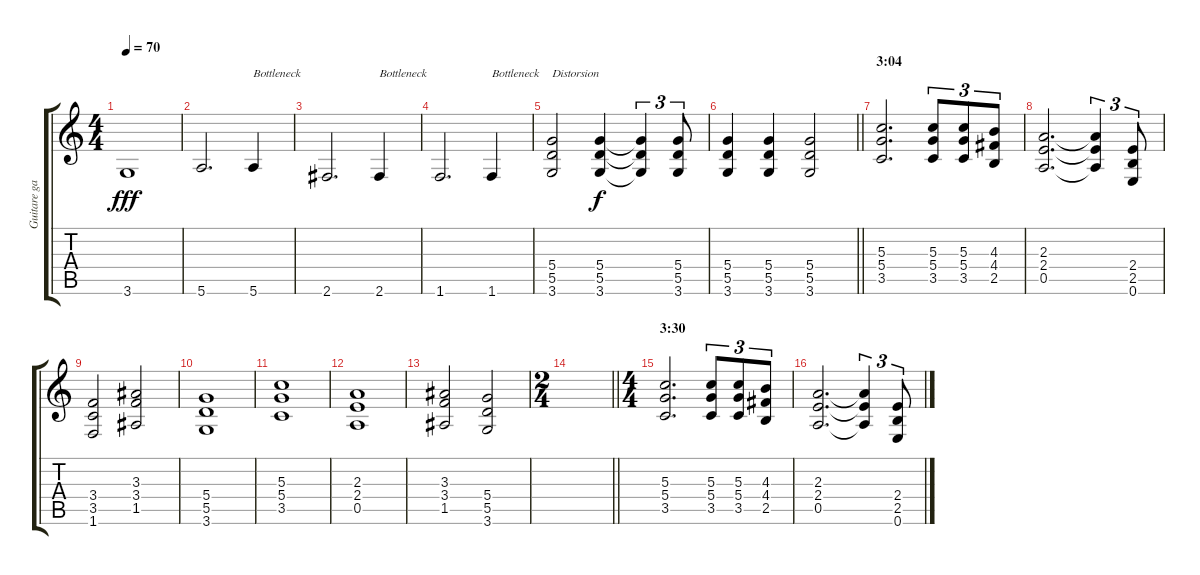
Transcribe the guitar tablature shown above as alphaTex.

\track ("Guitare gauche" "Guitare ga") {instrument electricguitarclean}
\staff {score tabs}
\tuning (E4 B3 G3 D3 A2 E2) {hide}
\ts (4 4)
\tempo 70
\clef g2
\ks c
3.6.1{dy fff} |
5.6.2{d} 5.6.4{txt "Bottleneck"} |
2.6.2{d} 2.6.4{txt "Bottleneck"} |
1.6.2{d} 1.6.4{txt "Bottleneck"} |
(5.4 5.5 3.6).2{txt "Distorsion"} (5.4 5.5 3.6).4{dy f instrument distortionguitar} (5.4{t} 5.5{t} 3.6{t}).4{tu (3 2)} (5.4 5.5 3.6).8{tu (3 2)} |
\barLineRight lightlight
(5.4 5.5 3.6).4 (5.4 5.5 3.6).4 (5.4 5.5 3.6).2 |
\section ("" "3:04")
(5.3 5.4 3.5).2{d} (5.3 5.4 3.5).8{tu (3 2)} (5.3 5.4 3.5).8{tu (3 2)} (4.3 4.4 2.5).8{tu (3 2)} |
(2.3 2.4 0.5).2{d} (2.3{t} 2.4{t} 0.5{t}).4{tu (3 2)} (2.4 2.5 0.6).8{tu (3 2)} |
(3.4 3.5 1.6).2 (3.3 3.4 1.5).2 |
(5.4 5.5 3.6).1 |
(5.3 5.4 3.5).1 |
(2.3 2.4 0.5).1 |
(3.3 3.4 1.5).2 (5.4 5.5 3.6).2 |
\ts (2 4)
\barLineRight lightlight
|
\ts (4 4)
\section ("" "3:30")
(5.3 5.4 3.5).2{d} (5.3 5.4 3.5).8{tu (3 2)} (5.3 5.4 3.5).8{tu (3 2)} (4.3 4.4 2.5).8{tu (3 2)} |
(2.3 2.4 0.5).2{d} (2.3{t} 2.4{t} 0.5{t}).4{tu (3 2)} (2.4 2.5 0.6).8{tu (3 2)}
